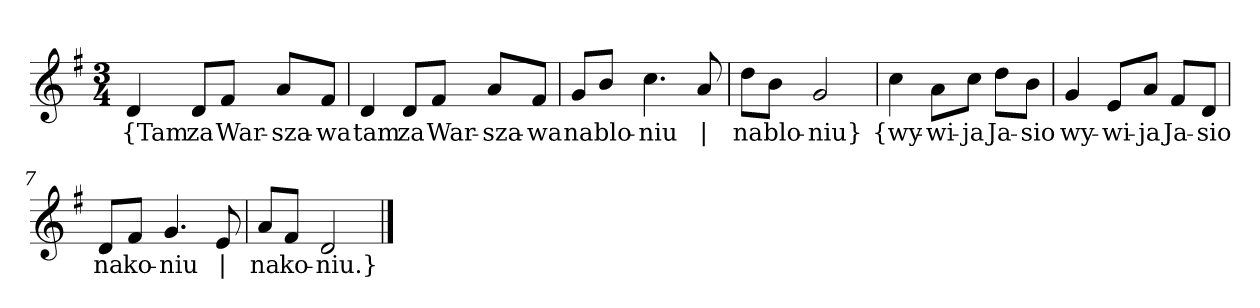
**kern	**text
*part1	*part1
*staff1	*staff1
*clefG2	*
*k[f#]	*
*G:	*
*M3/4	*
=	=
4d	{Tam
8d/L	za
8f#/J	War-
8a/L	-sza-
8f#/J	-wa
=2	=2
4d	tam
8d/L	za
8f#/J	War-
8a/L	-sza-
8f#/J	-wa
=3	=3
8g/L	na
8b/J	blo-
4.cc	-niu
8a	|
=4	=4
8dd\L	na
8b\J	blo-
2g	-niu}
=5y	=5y
4cc	{wy-
8a\L	-wi-
8cc\J	-ja
8dd\L	Ja-
8b\J	-sio
=6	=6
4g	wy-
8e/L	-wi-
8a/J	-ja
8f#/L	Ja-
8d/J	-sio
=7	=7
8d/L	na
8f#/J	ko-
4.g	-niu
8e	|
=8	=8
8a/L	na
8f#/J	ko-
2d	-niu.}
==	==
*-	*-
